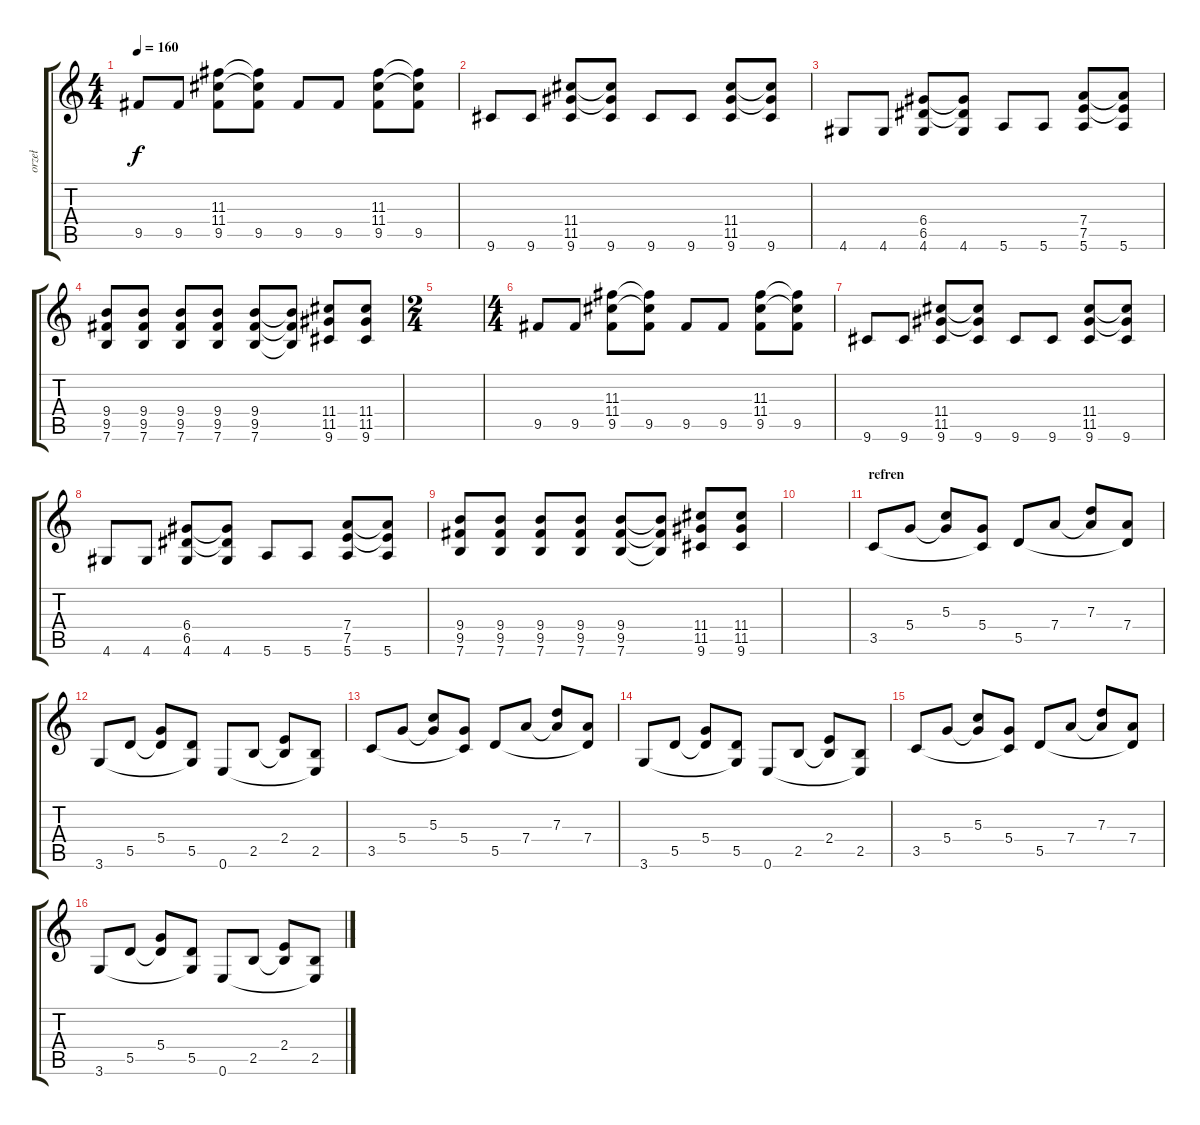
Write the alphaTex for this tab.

\track ("orzeł" "orzeł") {instrument overdrivenguitar}
\staff {score tabs}
\tuning (E4 B3 G3 D3 A2 E2) {hide}
\ts (4 4)
\tempo 160
\clef g2
\ks c
9.5.8{dy f} 9.5.8 (11.3 11.4 9.5).8 (11.3{t} 11.4{t} 9.5).8 9.5.8 9.5.8 (11.3 11.4 9.5).8 (11.3{t} 11.4{t} 9.5).8 |
9.6.8 9.6.8 (11.4 11.5 9.6).8 (11.4{t} 11.5{t} 9.6).8 9.6.8 9.6.8 (11.4 11.5 9.6).8 (11.4{t} 11.5{t} 9.6).8 |
4.6.8 4.6.8 (6.4 6.5 4.6).8 (6.4{t} 6.5{t} 4.6).8 5.6.8 5.6.8 (7.4 7.5 5.6).8 (7.4{t} 7.5{t} 5.6).8 |
(9.4 9.5 7.6).8 (9.4 9.5 7.6).8 (9.4 9.5 7.6).8 (9.4 9.5 7.6).8 (9.4 9.5 7.6).8 (9.4{t} 9.5{t} 7.6{t}).8 (11.4 11.5 9.6).8 (11.4 11.5 9.6).8 |
\ts (2 4)
|
\ts (4 4)
9.5.8 9.5.8 (11.3 11.4 9.5).8 (11.3{t} 11.4{t} 9.5).8 9.5.8 9.5.8 (11.3 11.4 9.5).8 (11.3{t} 11.4{t} 9.5).8 |
9.6.8 9.6.8 (11.4 11.5 9.6).8 (11.4{t} 11.5{t} 9.6).8 9.6.8 9.6.8 (11.4 11.5 9.6).8 (11.4{t} 11.5{t} 9.6).8 |
4.6.8 4.6.8 (6.4 6.5 4.6).8 (6.4{t} 6.5{t} 4.6).8 5.6.8 5.6.8 (7.4 7.5 5.6).8 (7.4{t} 7.5{t} 5.6).8 |
(9.4 9.5 7.6).8 (9.4 9.5 7.6).8 (9.4 9.5 7.6).8 (9.4 9.5 7.6).8 (9.4 9.5 7.6).8 (9.4{t} 9.5{t} 7.6{t}).8 (11.4 11.5 9.6).8 (11.4 11.5 9.6).8 |
|
\section ("" "refren")
3.5.8 5.4.8 (5.3 5.4{t}).8 (5.4 3.5{t}).8 5.5.8 7.4.8 (7.3 7.4{t}).8 (7.4 5.5{t}).8 |
3.6.8 5.5.8 (5.4 5.5{t}).8 (5.5 3.6{t}).8 0.6.8 2.5.8 (2.4 2.5{t}).8 (2.5 0.6{t}).8 |
3.5.8 5.4.8 (5.3 5.4{t}).8 (5.4 3.5{t}).8 5.5.8 7.4.8 (7.3 7.4{t}).8 (7.4 5.5{t}).8 |
3.6.8 5.5.8 (5.4 5.5{t}).8 (5.5 3.6{t}).8 0.6.8 2.5.8 (2.4 2.5{t}).8 (2.5 0.6{t}).8 |
3.5.8 5.4.8 (5.3 5.4{t}).8 (5.4 3.5{t}).8 5.5.8 7.4.8 (7.3 7.4{t}).8 (7.4 5.5{t}).8 |
3.6.8 5.5.8 (5.4 5.5{t}).8 (5.5 3.6{t}).8 0.6.8 2.5.8 (2.4 2.5{t}).8 (2.5 0.6{t}).8
